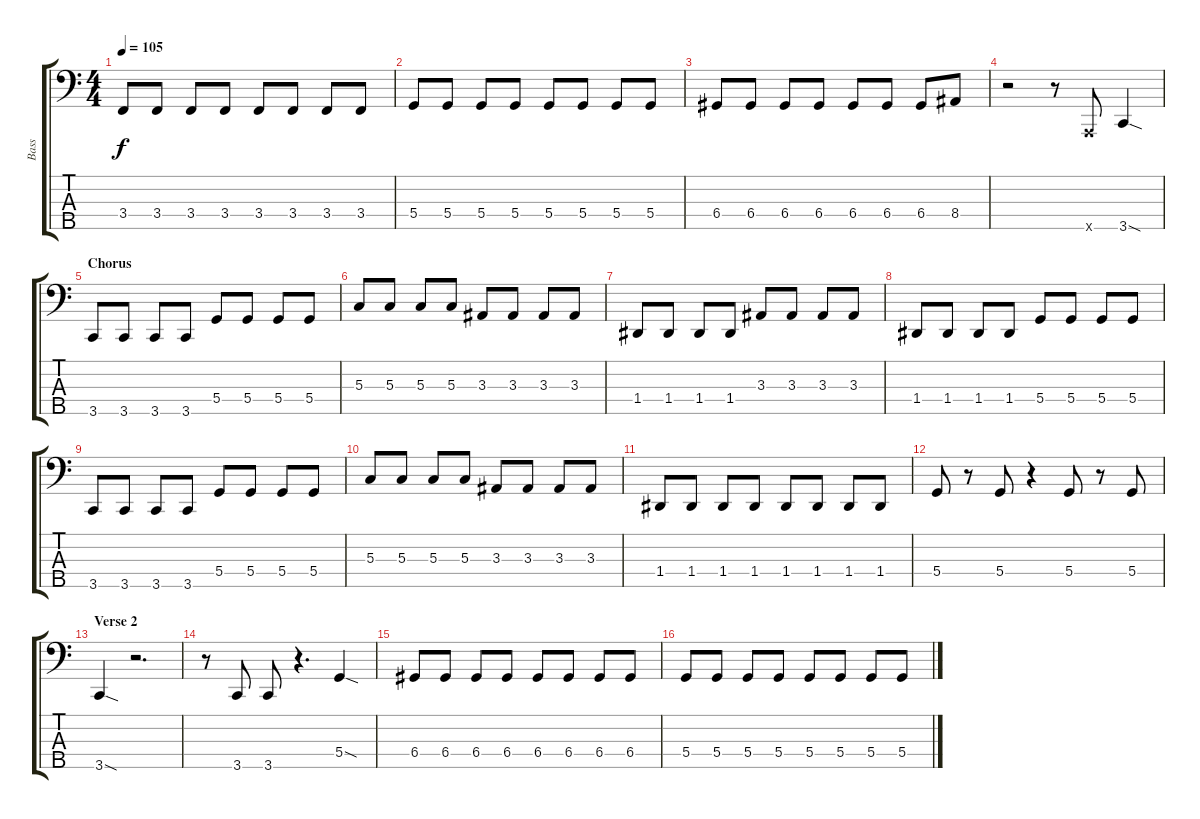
\track ("Bass" "Bass") {instrument electricbasspick}
\staff {score tabs}
\tuning (F2 C2 G1 D1 A0) {hide}
\ts (4 4)
\tempo 105
\clef f4
\ks c
3.4.8{dy f instrument electricbasspick} 3.4.8 3.4.8 3.4.8 3.4.8 3.4.8 3.4.8 3.4.8 |
5.4.8 5.4.8 5.4.8 5.4.8 5.4.8 5.4.8 5.4.8 5.4.8 |
6.4.8 6.4.8 6.4.8 6.4.8 6.4.8 6.4.8 6.4.8 8.4.8 |
r.2 r.8 0.5{x}.8 3.5{sod}.4 |
\section ("" "Chorus")
3.5.8 3.5.8 3.5.8 3.5.8 5.4.8 5.4.8 5.4.8 5.4.8 |
5.3.8 5.3.8 5.3.8 5.3.8 3.3.8 3.3.8 3.3.8 3.3.8 |
1.4.8 1.4.8 1.4.8 1.4.8 3.3.8 3.3.8 3.3.8 3.3.8 |
1.4.8 1.4.8 1.4.8 1.4.8 5.4.8 5.4.8 5.4.8 5.4.8 |
3.5.8 3.5.8 3.5.8 3.5.8 5.4.8 5.4.8 5.4.8 5.4.8 |
5.3.8 5.3.8 5.3.8 5.3.8 3.3.8 3.3.8 3.3.8 3.3.8 |
1.4.8 1.4.8 1.4.8 1.4.8 1.4.8 1.4.8 1.4.8 1.4.8 |
5.4.8 r.8 5.4.8 r.4 5.4.8 r.8 5.4.8 |
\section ("" "Verse 2")
3.5{sod}.4 r.2{d} |
r.8 3.5.8 3.5.8 r.4{d} 5.4{sod}.4 |
6.4.8 6.4.8 6.4.8 6.4.8 6.4.8 6.4.8 6.4.8 6.4.8 |
5.4.8 5.4.8 5.4.8 5.4.8 5.4.8 5.4.8 5.4.8 5.4.8
